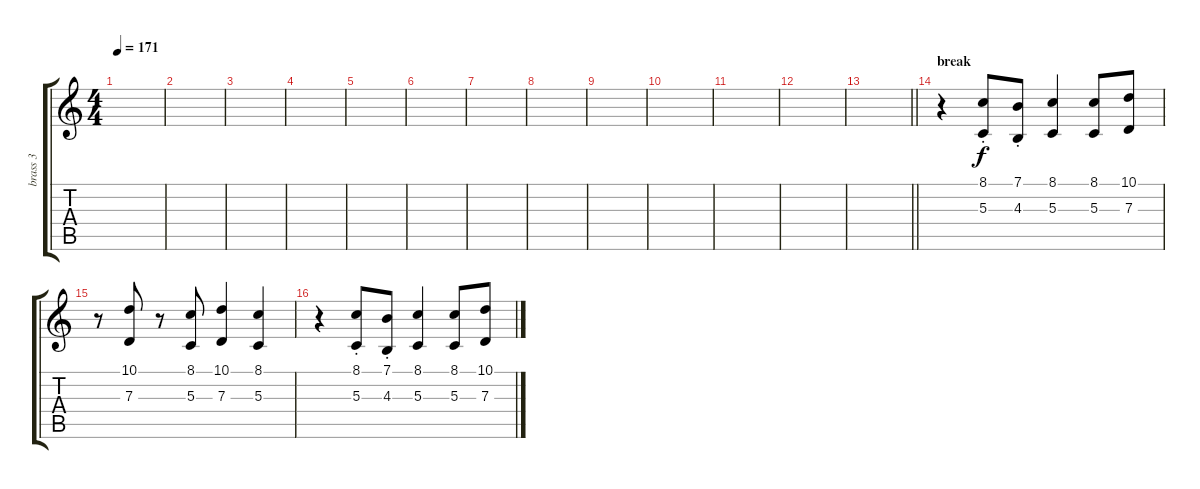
\track ("brass 3" "brass 3") {instrument trumpet}
\staff {score tabs}
\tuning (E4 B3 G3 D3 A2 E2) {hide}
\ts (4 4)
\tempo 171
\clef g2
\ks c
|
|
|
|
|
|
|
|
|
|
|
|
\barLineRight lightlight
|
\section ("" "break")
r.4 (8.1{st} 5.3{st}).8{dy f} (7.1{st} 4.3{st}).8 (8.1 5.3).4 (8.1 5.3).8 (10.1 7.3).8 |
r.8 (10.1 7.3).8 r.8 (8.1 5.3).8 (10.1 7.3).4 (8.1 5.3).4 |
r.4 (8.1{st} 5.3{st}).8 (7.1{st} 4.3{st}).8 (8.1 5.3).4 (8.1 5.3).8 (10.1 7.3).8
